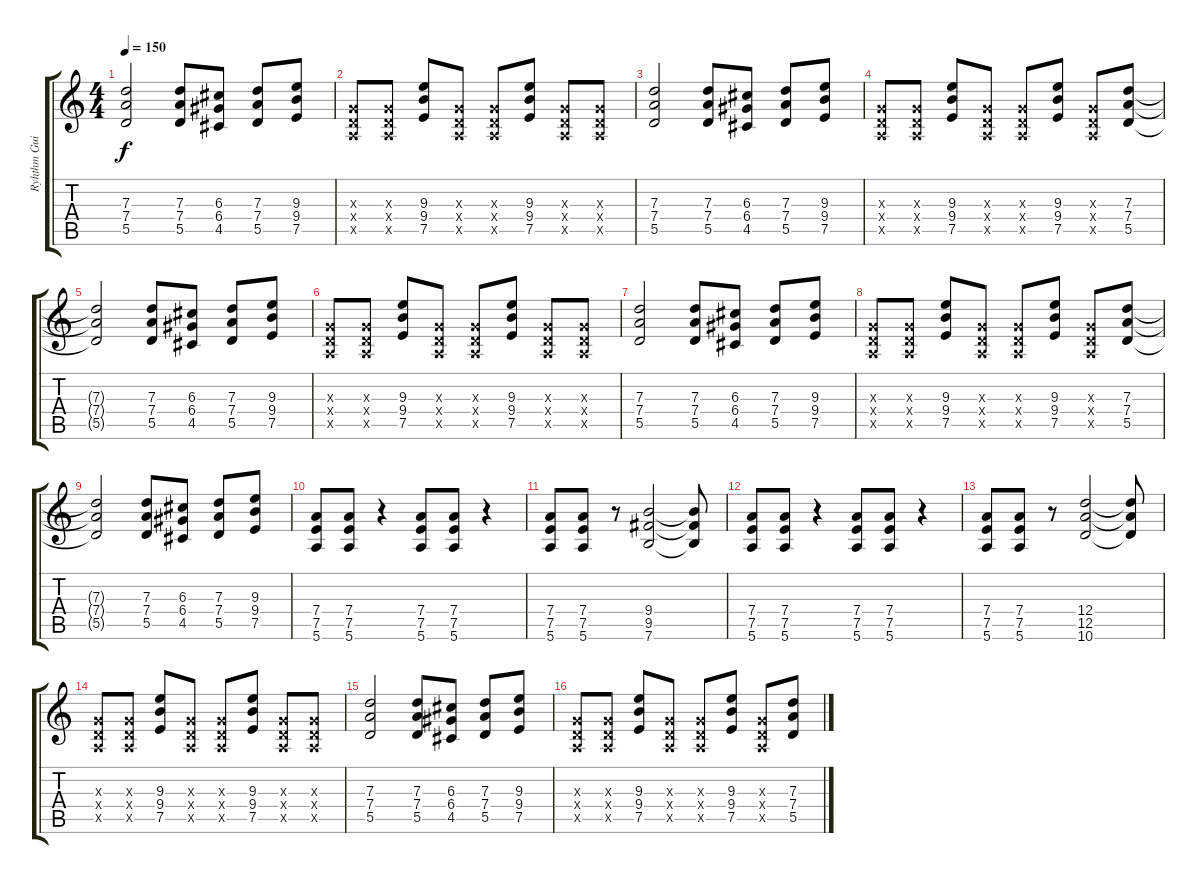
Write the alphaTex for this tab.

\track ("Ryhthm Guitar" "Ryhthm Gui") {instrument distortionguitar}
\staff {score tabs}
\tuning (E4 B3 G3 D3 A2 E2) {hide}
\ts (4 4)
\tempo 150
\clef g2
\ks c
(7.3{t} 7.4{t} 5.5{t}).2{dy f} (7.3 7.4 5.5).8 (6.3 6.4 4.5).8 (7.3 7.4 5.5).8 (9.3 9.4 7.5).8 |
(0.3{x} 0.4{x} 0.5{x}).8 (0.3{x} 0.4{x} 0.5{x}).8 (9.3 9.4 7.5).8 (0.3{x} 0.4{x} 0.5{x}).8 (0.3{x} 0.4{x} 0.5{x}).8 (9.3 9.4 7.5).8 (0.3{x} 0.4{x} 0.5{x}).8 (0.3{x} 0.4{x} 0.5{x}).8 |
(7.3 7.4 5.5).2 (7.3 7.4 5.5).8 (6.3 6.4 4.5).8 (7.3 7.4 5.5).8 (9.3 9.4 7.5).8 |
(0.3{x} 0.4{x} 0.5{x}).8 (0.3{x} 0.4{x} 0.5{x}).8 (9.3 9.4 7.5).8 (0.3{x} 0.4{x} 0.5{x}).8 (0.3{x} 0.4{x} 0.5{x}).8 (9.3 9.4 7.5).8 (0.3{x} 0.4{x} 0.5{x}).8 (7.3 7.4 5.5).8 |
(7.3{t} 7.4{t} 5.5{t}).2 (7.3 7.4 5.5).8 (6.3 6.4 4.5).8 (7.3 7.4 5.5).8 (9.3 9.4 7.5).8 |
(0.3{x} 0.4{x} 0.5{x}).8 (0.3{x} 0.4{x} 0.5{x}).8 (9.3 9.4 7.5).8 (0.3{x} 0.4{x} 0.5{x}).8 (0.3{x} 0.4{x} 0.5{x}).8 (9.3 9.4 7.5).8 (0.3{x} 0.4{x} 0.5{x}).8 (0.3{x} 0.4{x} 0.5{x}).8 |
(7.3 7.4 5.5).2 (7.3 7.4 5.5).8 (6.3 6.4 4.5).8 (7.3 7.4 5.5).8 (9.3 9.4 7.5).8 |
(0.3{x} 0.4{x} 0.5{x}).8 (0.3{x} 0.4{x} 0.5{x}).8 (9.3 9.4 7.5).8 (0.3{x} 0.4{x} 0.5{x}).8 (0.3{x} 0.4{x} 0.5{x}).8 (9.3 9.4 7.5).8 (0.3{x} 0.4{x} 0.5{x}).8 (7.3 7.4 5.5).8 |
(7.3{t} 7.4{t} 5.5{t}).2 (7.3 7.4 5.5).8 (6.3 6.4 4.5).8 (7.3 7.4 5.5).8 (9.3 9.4 7.5).8 |
(7.4 7.5 5.6).8 (7.4 7.5 5.6).8 r.4 (7.4 7.5 5.6).8 (7.4 7.5 5.6).8 r.4 |
(7.4 7.5 5.6).8 (7.4 7.5 5.6).8 r.8 (9.4 9.5 7.6).2 (9.4{t} 9.5{t} 7.6{t}).8 |
(7.4 7.5 5.6).8 (7.4 7.5 5.6).8 r.4 (7.4 7.5 5.6).8 (7.4 7.5 5.6).8 r.4 |
(7.4 7.5 5.6).8 (7.4 7.5 5.6).8 r.8 (12.4 12.5 10.6).2 (12.4{t} 12.5{t} 10.6{t}).8 |
(0.3{x} 0.4{x} 0.5{x}).8 (0.3{x} 0.4{x} 0.5{x}).8 (9.3 9.4 7.5).8 (0.3{x} 0.4{x} 0.5{x}).8 (0.3{x} 0.4{x} 0.5{x}).8 (9.3 9.4 7.5).8 (0.3{x} 0.4{x} 0.5{x}).8 (0.3{x} 0.4{x} 0.5{x}).8 |
(7.3 7.4 5.5).2 (7.3 7.4 5.5).8 (6.3 6.4 4.5).8 (7.3 7.4 5.5).8 (9.3 9.4 7.5).8 |
(0.3{x} 0.4{x} 0.5{x}).8 (0.3{x} 0.4{x} 0.5{x}).8 (9.3 9.4 7.5).8 (0.3{x} 0.4{x} 0.5{x}).8 (0.3{x} 0.4{x} 0.5{x}).8 (9.3 9.4 7.5).8 (0.3{x} 0.4{x} 0.5{x}).8 (7.3 7.4 5.5).8
